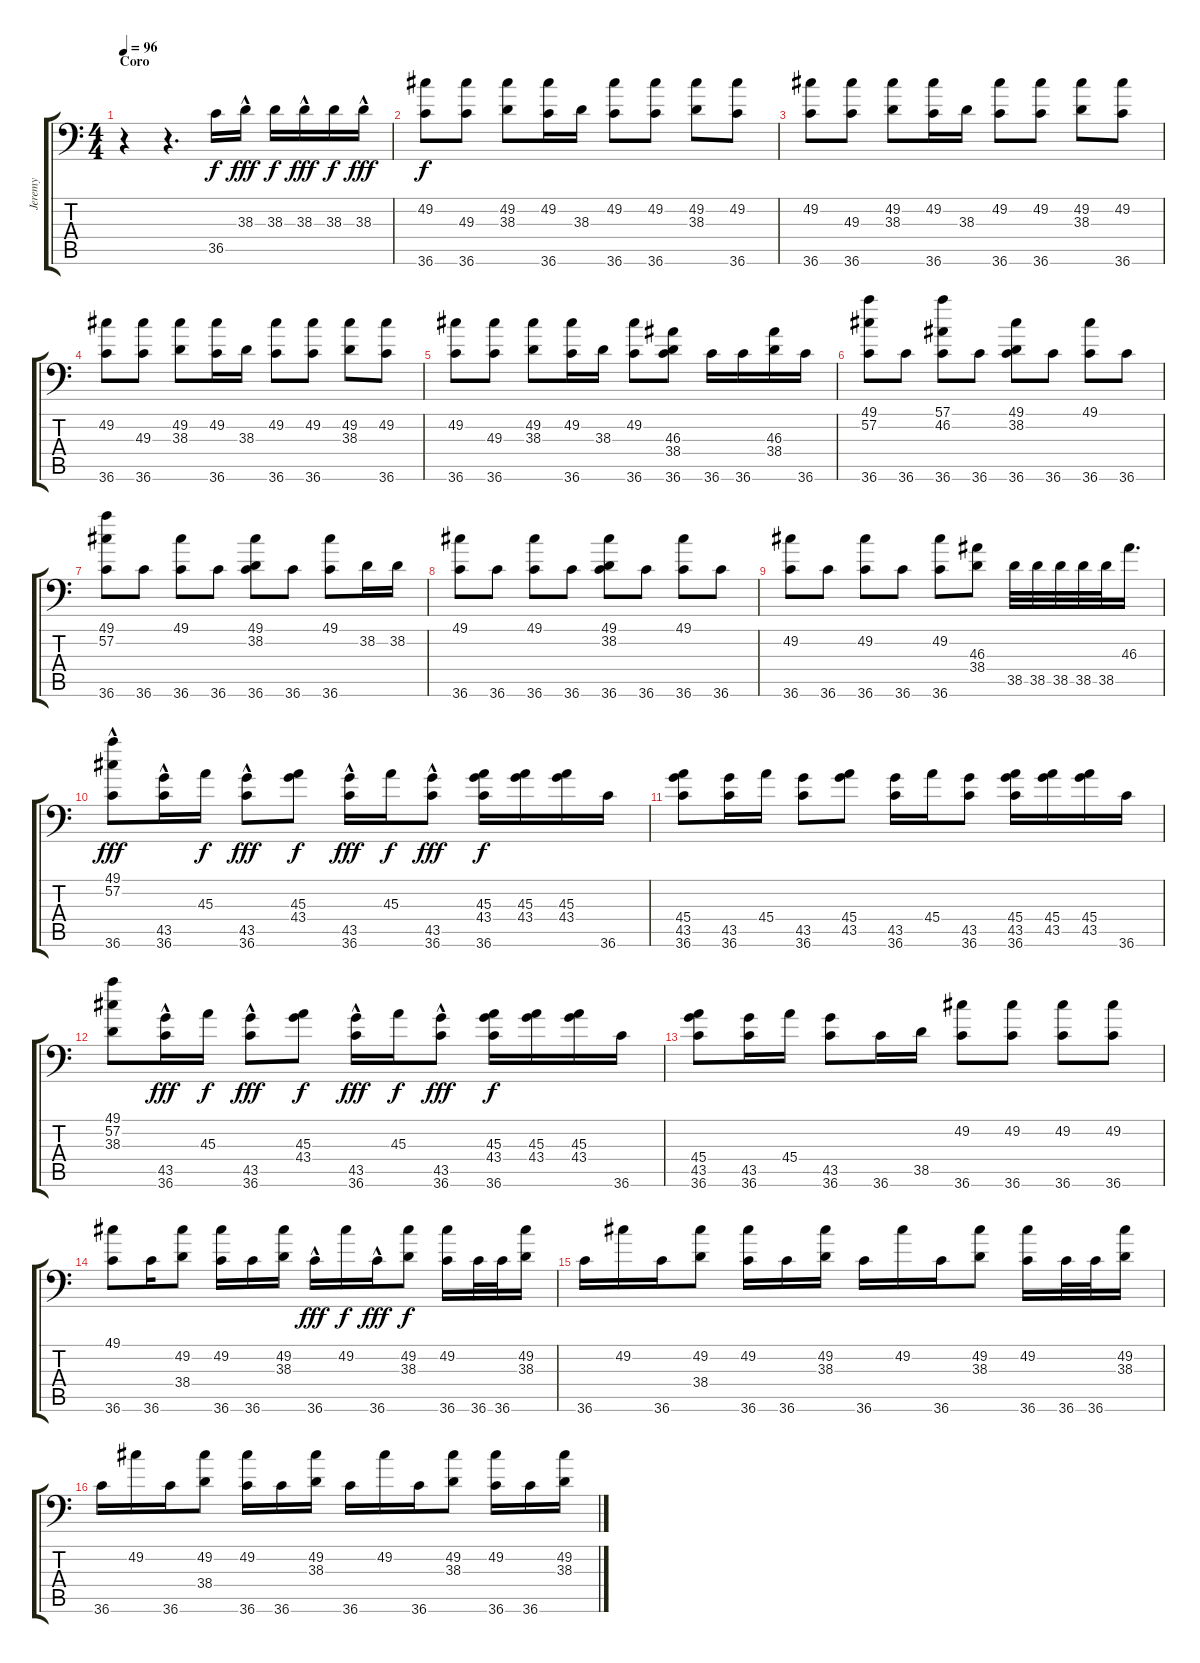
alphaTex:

\track ("Jeremy" "Jeremy") {instrument acousticgrandpiano}
\staff {score tabs}
\tuning (C-1 C-1 C-1 C-1 C-1 C-1) {hide}
\ts (4 4)
\section ("" "Coro")
\tempo 96
\clef f4
\ks c
r.4{dy f} r.4{d} 36.5.16 38.3{hac}.16{dy fff} 38.3.16{dy f} 38.3{hac}.16{dy fff} 38.3.16{dy f} 38.3{hac}.16{dy fff} |
(49.2 36.6).8{dy f} (49.3 36.6).8 (49.2 38.3).8 (49.2 36.6).16 38.3.16 (49.2 36.6).8 (49.2 36.6).8 (49.2 38.3).8 (49.2 36.6).8 |
(49.2 36.6).8 (49.3 36.6).8 (49.2 38.3).8 (49.2 36.6).16 38.3.16 (49.2 36.6).8 (49.2 36.6).8 (49.2 38.3).8 (49.2 36.6).8 |
(49.2 36.6).8 (49.3 36.6).8 (49.2 38.3).8 (49.2 36.6).16 38.3.16 (49.2 36.6).8 (49.2 36.6).8 (49.2 38.3).8 (49.2 36.6).8 |
(49.2 36.6).8 (49.3 36.6).8 (49.2 38.3).8 (49.2 36.6).16 38.3.16 (49.2 36.6).8 (46.3 38.4 36.6).8 36.6.16 36.6.16 (46.3 38.4).16 36.6.16 |
(49.1 57.2 36.6).8 36.6.8 (57.1 46.2 36.6).8 36.6.8 (49.1 38.2 36.6).8 36.6.8 (49.1 36.6).8 36.6.8 |
(49.1 57.2 36.6).8 36.6.8 (49.1 36.6).8 36.6.8 (49.1 38.2 36.6).8 36.6.8 (49.1 36.6).8 38.2.16 38.2.16 |
(49.1 36.6).8 36.6.8 (49.1 36.6).8 36.6.8 (49.1 38.2 36.6).8 36.6.8 (49.1 36.6).8 36.6.8 |
(49.2 36.6).8 36.6.8 (49.2 36.6).8 36.6.8 (49.2 36.6).8 (46.3 38.4).8 38.5.32 38.5.32 38.5.32 38.5.32 38.5.32 46.3.16{d} |
(49.1 57.2 36.6{hac}).8{dy fff} (43.5 36.6{hac}).16 45.3.16{dy f} (43.5 36.6{hac}).8{dy fff} (45.3 43.4).8{dy f} (43.5 36.6{hac}).16{dy fff} 45.3.16{dy f} (43.5 36.6{hac}).8{dy fff} (45.3 43.4 36.6).16{dy f} (45.3 43.4).16 (45.3 43.4).16 36.6.16 |
(45.4 43.5 36.6).8 (43.5 36.6).16 45.4.16 (43.5 36.6).8 (45.4 43.5).8 (43.5 36.6).16 45.4.16 (43.5 36.6).8 (45.4 43.5 36.6).16 (45.4 43.5).16 (45.4 43.5).16 36.6.16 |
(49.1 57.2 38.3).8 (43.5 36.6{hac}).16{dy fff} 45.3.16{dy f} (43.5 36.6{hac}).8{dy fff} (45.3 43.4).8{dy f} (43.5 36.6{hac}).16{dy fff} 45.3.16{dy f} (43.5 36.6{hac}).8{dy fff} (45.3 43.4 36.6).16{dy f} (45.3 43.4).16 (45.3 43.4).16 36.6.16 |
(45.4 43.5 36.6).8 (43.5 36.6).16 45.4.16 (43.5 36.6).8 36.6.16 38.5.16 (49.2 36.6).8 (49.2 36.6).8 (49.2 36.6).8 (49.2 36.6).8 |
(49.1 36.6).8 36.6.16 (49.2 38.4).8 (49.2 36.6).16 36.6.16 (49.2 38.3).16 36.6{hac}.16{dy fff} 49.2.16{dy f} 36.6{hac}.16{dy fff} (49.2 38.3).8{dy f} (49.2 36.6).16 36.6.32 36.6.32 (49.2 38.3).16 |
36.6.16 49.2.16 36.6.16 (49.2 38.4).8 (49.2 36.6).16 36.6.16 (49.2 38.3).16 36.6.16 49.2.16 36.6.16 (49.2 38.3).8 (49.2 36.6).16 36.6.32 36.6.32 (49.2 38.3).16 |
36.6.16 49.2.16 36.6.16 (49.2 38.4).8 (49.2 36.6).16 36.6.16 (49.2 38.3).16 36.6.16 49.2.16 36.6.16 (49.2 38.3).8 (49.2 36.6).16 36.6.16 (49.2 38.3).16
